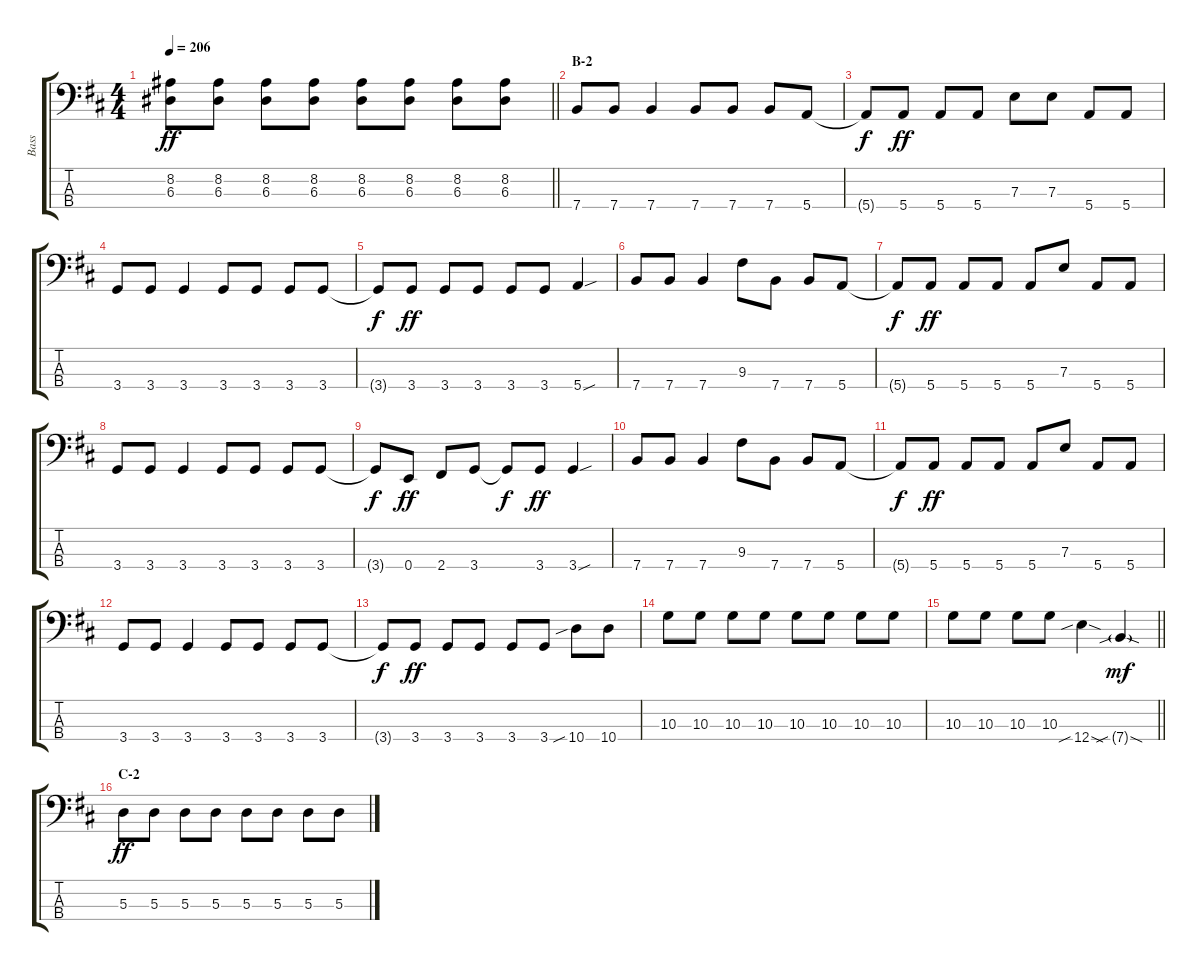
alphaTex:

\track ("Bass" "Bass") {instrument electricbasspick}
\staff {score tabs}
\tuning (G2 D2 A1 E1) {hide}
\ts (4 4)
\tempo 206
\clef f4
\barLineRight lightlight
\ks d
(8.2 6.3).8{dy ff} (8.2 6.3).8 (8.2 6.3).8 (8.2 6.3).8 (8.2 6.3).8 (8.2 6.3).8 (8.2 6.3).8 (8.2 6.3).8 |
\section ("" "B-2")
7.4.8 7.4.8 7.4.4 7.4.8 7.4.8 7.4.8 5.4.8 |
5.4{t}.8{dy f} 5.4.8{dy ff} 5.4.8 5.4.8 7.3.8 7.3.8 5.4.8 5.4.8 |
3.4.8 3.4.8 3.4.4 3.4.8 3.4.8 3.4.8 3.4.8 |
3.4{t}.8{dy f} 3.4.8{dy ff} 3.4.8 3.4.8 3.4.8 3.4.8 5.4{sou}.4 |
7.4.8 7.4.8 7.4.4 9.3.8 7.4.8 7.4.8 5.4.8 |
5.4{t}.8{dy f} 5.4.8{dy ff} 5.4.8 5.4.8 5.4.8 7.3.8 5.4.8 5.4.8 |
3.4.8 3.4.8 3.4.4 3.4.8 3.4.8 3.4.8 3.4.8 |
3.4{t}.8{dy f} 0.4.8{dy ff} 2.4.8 3.4.8 3.4{t}.8{dy f} 3.4.8{dy ff} 3.4{sou}.4 |
7.4.8 7.4.8 7.4.4 9.3.8 7.4.8 7.4.8 5.4.8 |
5.4{t}.8{dy f} 5.4.8{dy ff} 5.4.8 5.4.8 5.4.8 7.3.8 5.4.8 5.4.8 |
3.4.8 3.4.8 3.4.4 3.4.8 3.4.8 3.4.8 3.4.8 |
3.4{t}.8{dy f} 3.4.8{dy ff} 3.4.8 3.4.8 3.4.8 3.4.8 10.4{sib}.8 10.4.8 |
10.3.8 10.3.8 10.3.8 10.3.8 10.3.8 10.3.8 10.3.8 10.3.8 |
\barLineRight lightlight
10.3.8 10.3.8 10.3.8 10.3.8 12.4{sib sod}.4 7.4{sib sod g}.4{dy mf} |
\section ("" "C-2")
5.3.8{dy ff} 5.3.8 5.3.8 5.3.8 5.3.8 5.3.8 5.3.8 5.3.8
